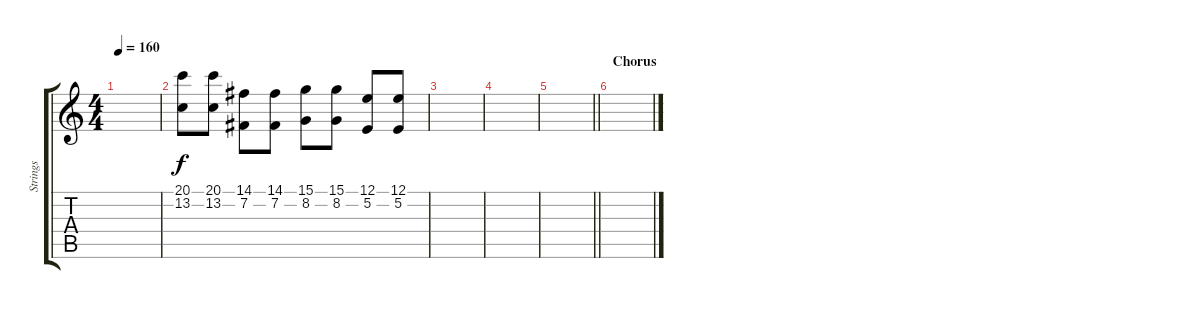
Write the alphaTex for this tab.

\track ("Strings" "Strings") {instrument stringensemble1}
\staff {score tabs}
\tuning (E4 B3 G3 D3 A2 E2) {hide}
\ts (4 4)
\tempo 160
\clef g2
\ks c
|
(20.1 13.2).8 (20.1 13.2).8 (14.1 7.2).8 (14.1 7.2).8 (15.1 8.2).8 (15.1 8.2).8 (12.1 5.2).8 (12.1 5.2).8 |
|
|
\barLineRight lightlight
|
\section ("" "Chorus")
